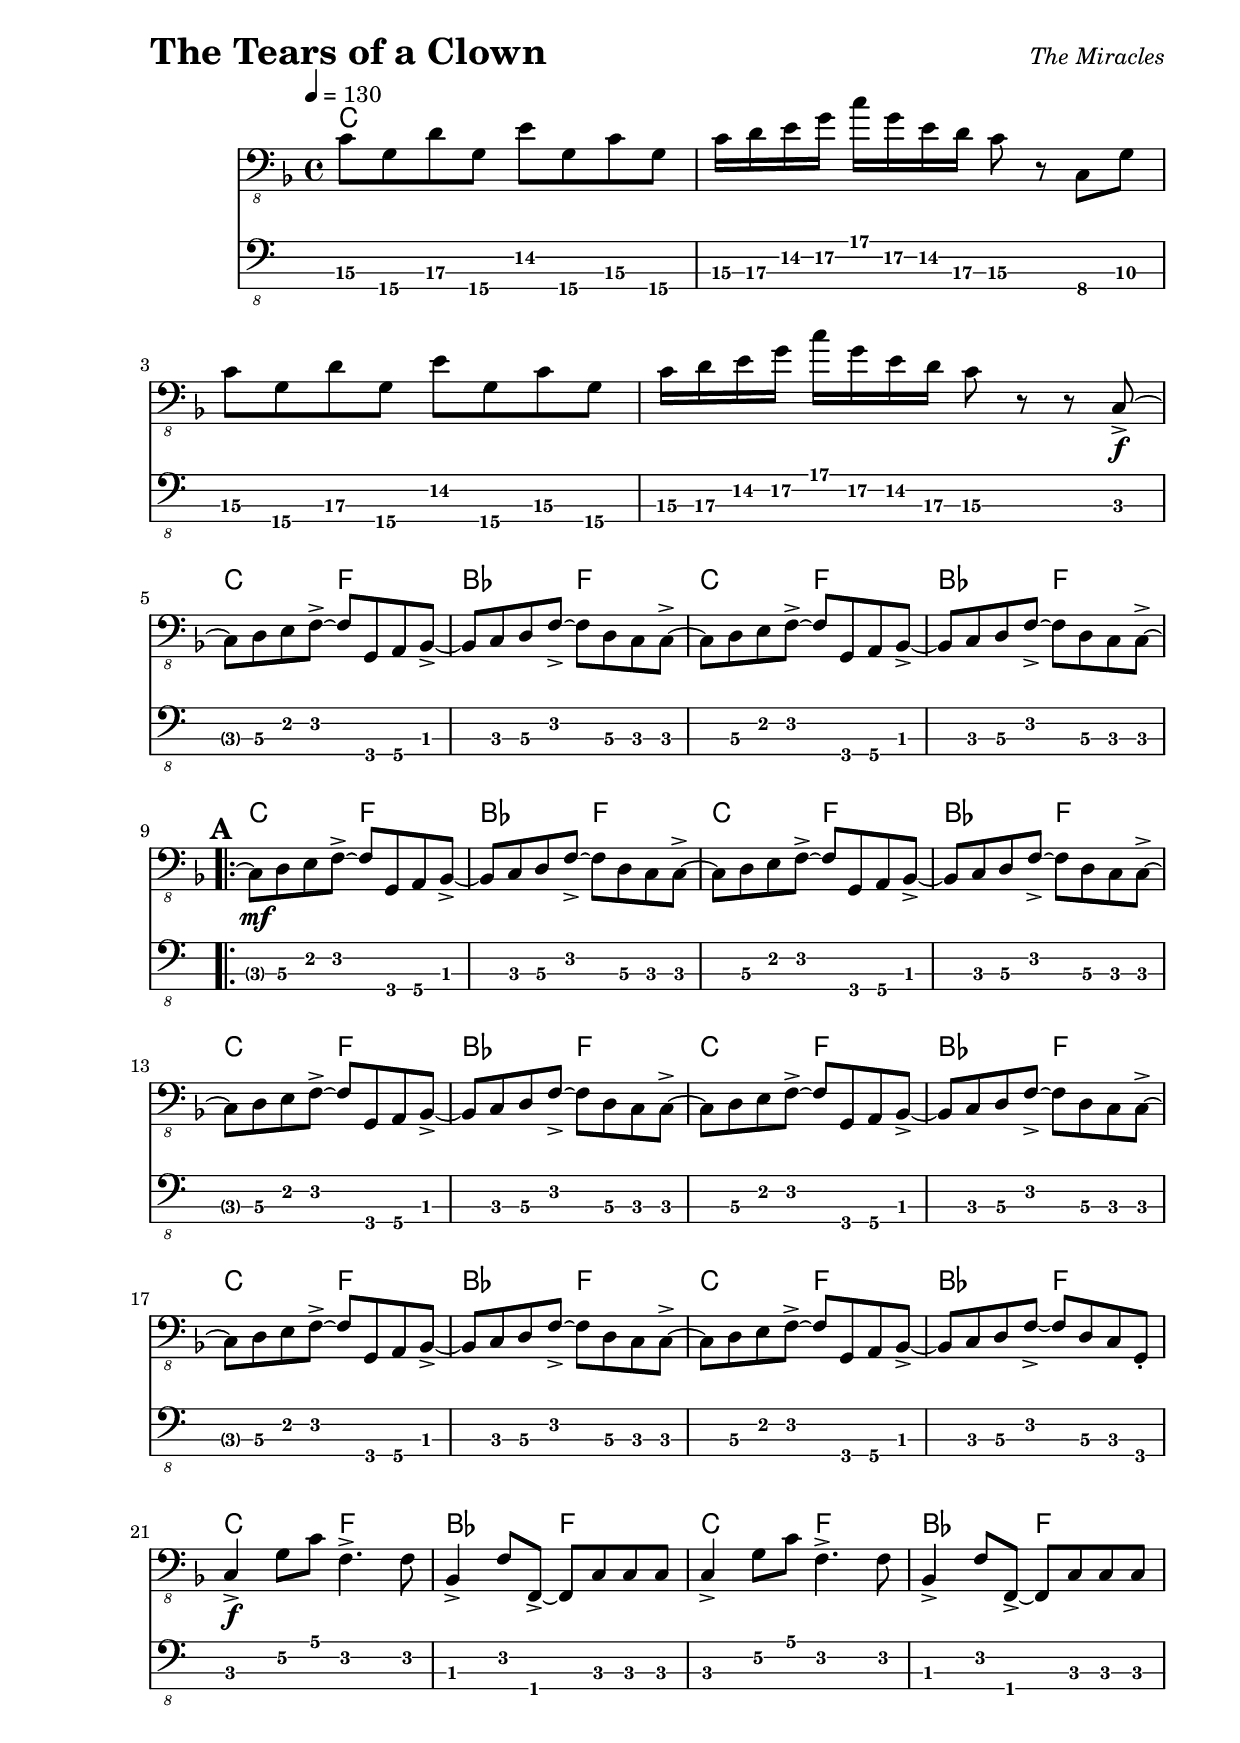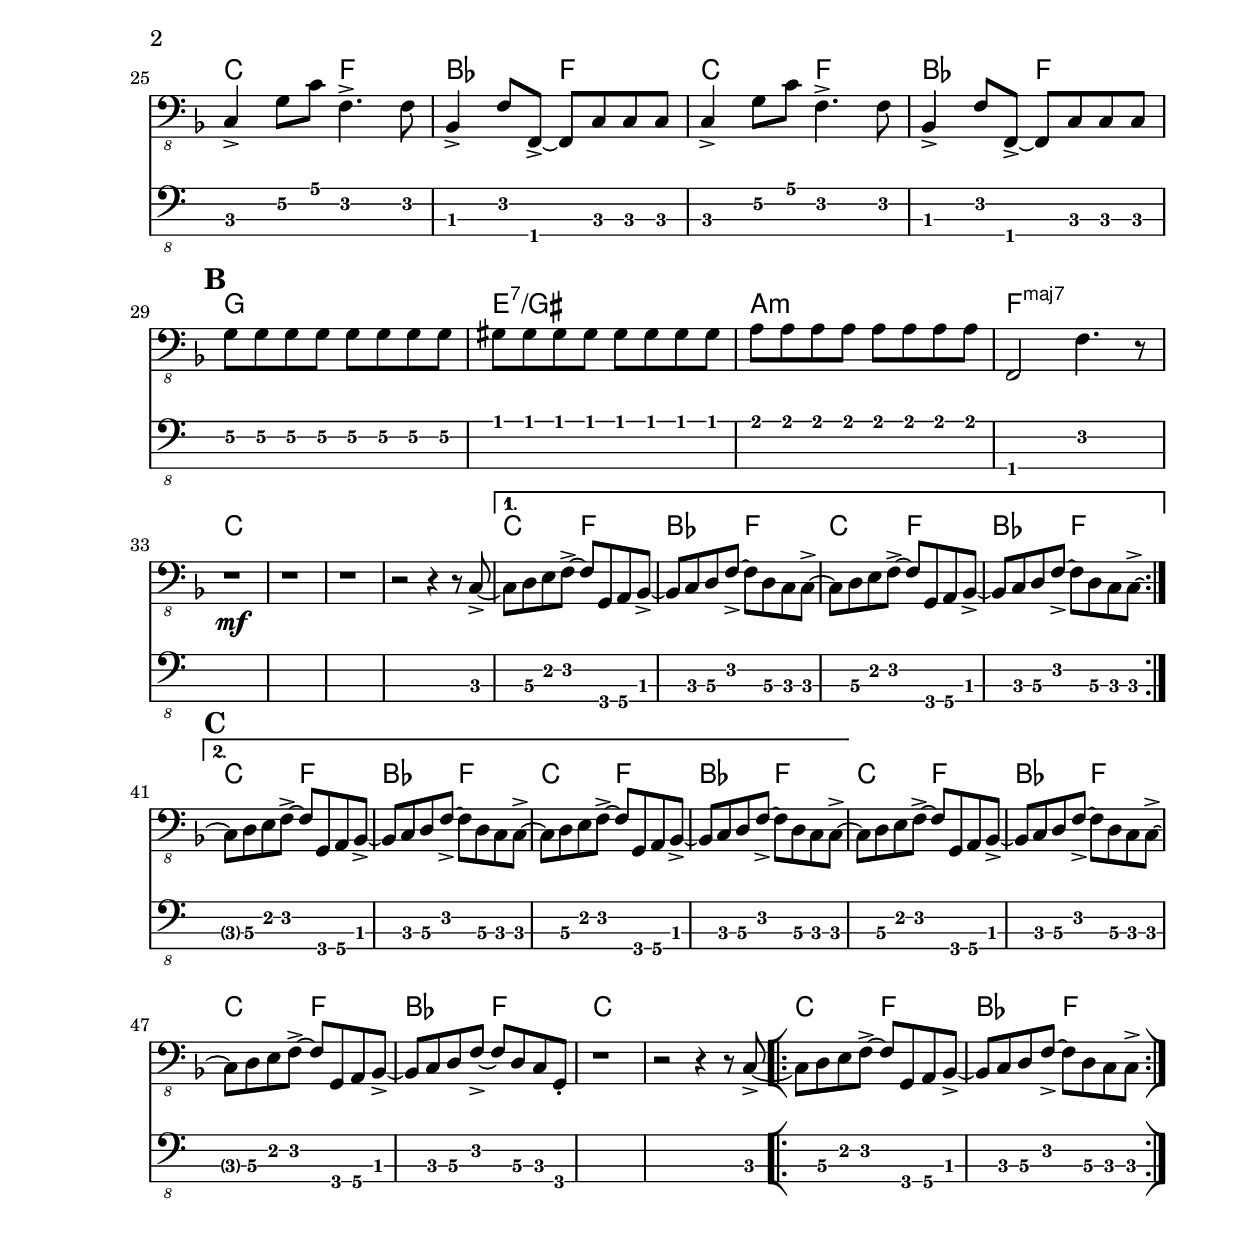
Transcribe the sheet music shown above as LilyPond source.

% LilyBin

\include "english.ly"

\version "2.18.0"

\header {
  piece = \markup { \fontsize #4 \bold "The Tears of a Clown" }
  opus = \markup { \italic "The Miracles" }
}

\paper { 
  left-margin = 1.0\in
  right-margin = 0.5\in
}

my_notes = \relative c, {
  \clef "bass_8"
  \time 4/4
  \tempo 4 = 130
  
  \key f \major
  %% WRONG KEY
  %% f4-. \mf r4 r2 | r2 r4 f8-. c'8-. | f,4-. r4 r2 | r2 r4 r8 c8->~ \f |
  %% c8 d8 e8 f8-> ~f8 c8 d8 ef8-> ~ef8 f8 g8 bf8-> ~bf8 bf8 g8 d8->~ |
  
  %%r1 | r1 | r1 | r2 r4 r8 c8->~ \f |

  \set TabStaff.minimumFret = #14
  \set TabStaff.restrainOpenStrings = ##t
  c'8 g8 d'8 g,8 e'8 g,8 c8 g8 | 
  c16 d16 e16 g16 c16 g16 e16 d16 c8 r8
  \set TabStaff.minimumFret = #8
  \set TabStaff.restrainOpenStrings = ##t 
  c,8 g'8 |
  \set TabStaff.minimumFret = #14
  \set TabStaff.restrainOpenStrings = ##t
  c8 g8 d'8 g,8 e'8 g,8 c8 g8 | 
  c16 d16 e16 g16 c16 g16 e16 d16 c8 r8
  \set TabStaff.minimumFret = #1
  \set TabStaff.restrainOpenStrings = ##t	
  r8 c,8->~ \f |
 
  \break
  
  c8 d8 e8 f8-> ~f8 g,8 a8 bf8->~ | bf8 c8 d8 f8-> ~f8 d8 c8 c8->~ |
  c8 d8 e8 f8-> ~f8 g,8 a8 bf8->~ | bf8 c8 d8 f8-> ~f8 d8 c8 c8->~ |
  \break
  \repeat volta 2 {
    %% 9
    \mark \default
    c8 \mf d8 e8 f8-> ~f8 g,8 a8 bf8->~ | bf8 c8 d8 f8-> ~f8 d8 c8 c8->~ |
    c8 d8 e8 f8-> ~f8 g,8 a8 bf8->~ | bf8 c8 d8 f8-> ~f8 d8 c8 c8->~ |
    \break
    c8 d8 e8 f8-> ~f8 g,8 a8 bf8->~ | bf8 c8 d8 f8-> ~f8 d8 c8 c8->~ |
    c8 d8 e8 f8-> ~f8 g,8 a8 bf8->~ | bf8 c8 d8 f8-> ~f8 d8 c8 c8->~ |
    \break
    c8 d8 e8 f8-> ~f8 g,8 a8 bf8->~ | bf8 c8 d8 f8-> ~f8 d8 c8 c8->~ |
    c8 d8 e8 f8-> ~f8 g,8 a8 bf8->~ | bf8 c8 d8 f8-> ~f8 d8 c8 g8-. |
    \break
    %% 21
    c4-> \f g'8 c8 f,4.-> f8 | bf,4-> f'8 f,8-> ~f8 c'8 c8 c8 | 
    c4-> g'8 c8 f,4.-> f8 | bf,4-> f'8 f,8-> ~f8 c'8 c8 c8 | 
    c4-> g'8 c8 f,4.-> f8 | bf,4-> f'8 f,8-> ~f8 c'8 c8 c8 | 
    c4-> g'8 c8 f,4.-> f8 | bf,4-> f'8 f,8-> ~f8 c'8 c8 c8 | 
    \break
    
    %% 29
    \mark \default
    g'8 g8 g8 g8 g8 g8 g8 g8 | gs8 gs8 gs8 gs8 gs8 gs8 gs8 gs8 |
    a8 a8 a8 a8 a8 a8 a8 a8 | f,2 f'4. r8 |
    \break
    %% 33
    r1 \mf | r1 | r1 | r2 r4 r8 c8->~ |
  } \alternative {
    {     
      %% 37
      c8 d8 e8 f8-> ~f8 g,8 a8 bf8->~ | bf8 c8 d8 f8-> ~f8 d8 c8 c8->~ |
      c8 d8 e8 f8-> ~f8 g,8 a8 bf8->~ | bf8 c8 d8 f8-> ~f8 d8 c8 c8->~ |
      \break
    }
    {
      \mark \default
      c8 d8 e8 f8-> ~f8 g,8 a8 bf8->~ | bf8 c8 d8 f8-> ~f8 d8 c8 c8->~ |
      c8 d8 e8 f8-> ~f8 g,8 a8 bf8->~ | bf8 c8 d8 f8-> ~f8 d8 c8 c8->~ |
    }
  }
  
  %% 45
  c8 d8 e8 f8-> ~f8 g,8 a8 bf8->~ |
  bf8 c8 d8 f8-> ~f8 d8 c8 c8->~ |
  c8 d8 e8 f8-> ~f8 g,8 a8 bf8->~ |
  bf8 c8 d8 f8-> ~f8 d8 c8 g8-. |    %% CHECK last note
  
  %% 49
  r1 | r2 r4 r8 c8->~ |
  \repeat volta 2 {
    \bar "[|:"
    c8 d8 e8 f8-> ~f8 g,8 a8 bf8->~ | bf8 c8 d8 f8-> ~f8 d8 c8 c8->~
    \bar ":|]"
  }  
}

my_chords = \chordmode {
  \set majorSevenSymbol = \markup { maj7 }
  c1 | s1 | s1 | s1 |
  %% 5
  c2 f2 | bf2 f2 | 
  c2 f2 | bf2 f2 | 
  \repeat volta 2 {
    %% 9
    c2 f2 | bf2 f2 |
    c2 f2 | bf2 f2 |
    c2 f2 | bf2 f2 |
    c2 f2 | bf2 f2 |
    c2 f2 | bf2 f2 |
    c2 f2 | bf2 f2 |
    c2 f2 | bf2 f2 |
    c2 f2 | bf2 f2 |
    c2 f2 | bf2 f2 |
    c2 f2 | bf2 f2 |
    g1 | e:7/gs | a:m | f:maj7
    c1 | s1 | s1 | s1
  } \alternative {
    {
      c2 f2 | bf2 f2 | c2 f2 | bf2 f2 |
    }
    {
      c2 f2 | bf2 f2 | c2 f2 | bf2 f2 |
    }
  }
  
  %45
  c2 f2 | bf2 f2 | c2 f2 | bf2 f2 |
  c1 | s1 |
  
  \repeat volta 2 {
    c2 f2 | bf2 f2 |
  }
  
}

my_music = <<
  \new ChordNames \my_chords
  \new Staff {
    \set Staff.midiInstrument = #"electric bass (finger)"
    \my_notes
  }
  \new TabStaff
    \with { stringTunings = #bass-tuning } 
  { 
    \set TabStaff.minimumFret = #1
    \set TabStaff.restrainOpenStrings = ##t
    \my_notes
  }
>>
  
\score {
  \my_music
  \layout {
    \set Score.markFormatter = #format-mark-box-alphabet
    \context {
      \Score
    }
  }
}

\score {
  \unfoldRepeats
  \my_music
  \midi {}
}

